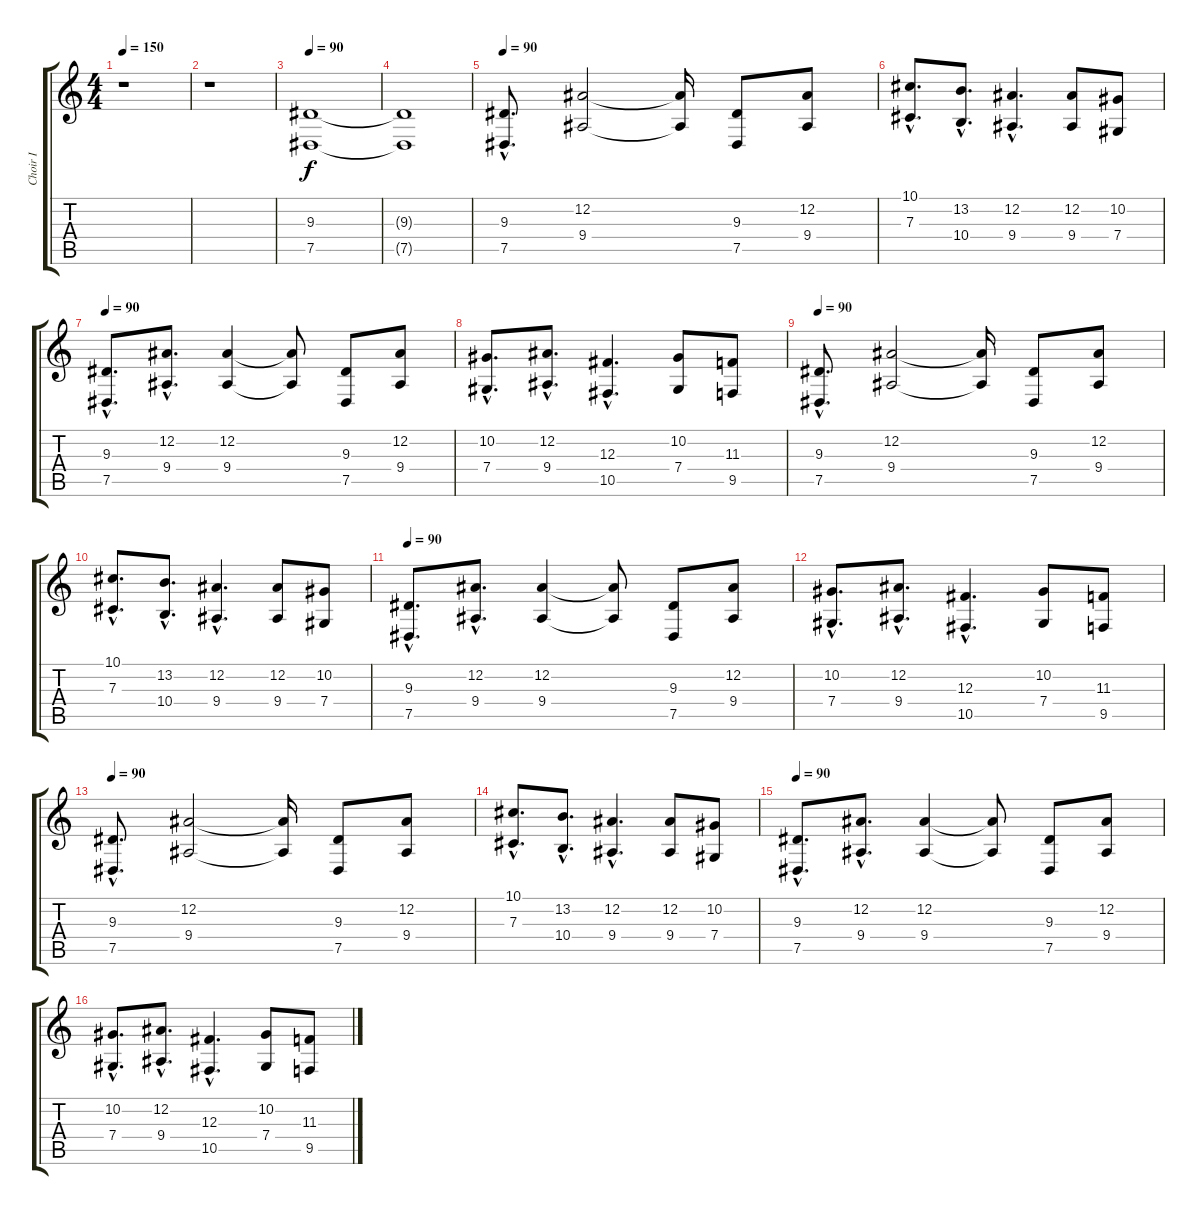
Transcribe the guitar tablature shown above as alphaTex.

\track ("Choir I" "Choir I") {instrument choiraahs}
\staff {score tabs}
\tuning (Eb4 Bb3 Gb3 Db3 Ab2 Eb2) {hide}
\ts (4 4)
\tempo 150
\tempo 90
\tempo 150
\clef g2
\ks c
r.1{dy f instrument choiraahs} |
r.1 |
\tempo 90
(9.3 7.5).1{volume 9} |
(9.3{t} 7.5{t}).1 |
\tempo 90
(9.3{hac} 7.5{hac}).8{d volume 14} (12.2 9.4).2 (12.2{t} 9.4{t}).16 (9.3 7.5).8 (12.2 9.4).8 |
(10.1{hac} 7.3{hac}).8{d} (13.2{hac} 10.4{hac}).8{d} (12.2{hac} 9.4{hac}).4{d} (12.2 9.4).8 (10.2 7.4).8 |
\tempo 90
(9.3{hac} 7.5{hac}).8{d} (12.2{hac} 9.4{hac}).8{d} (12.2 9.4).4 (12.2{t} 9.4{t}).8 (9.3 7.5).8 (12.2 9.4).8 |
(10.2{hac} 7.4{hac}).8{d} (12.2{hac} 9.4{hac}).8{d} (12.3{hac} 10.5{hac}).4{d} (10.2 7.4).8 (11.3 9.5).8 |
\tempo 90
(9.3{hac} 7.5{hac}).8{d volume 14} (12.2 9.4).2 (12.2{t} 9.4{t}).16 (9.3 7.5).8 (12.2 9.4).8 |
(10.1{hac} 7.3{hac}).8{d} (13.2{hac} 10.4{hac}).8{d} (12.2{hac} 9.4{hac}).4{d} (12.2 9.4).8 (10.2 7.4).8 |
\tempo 90
(9.3{hac} 7.5{hac}).8{d} (12.2{hac} 9.4{hac}).8{d} (12.2 9.4).4 (12.2{t} 9.4{t}).8 (9.3 7.5).8 (12.2 9.4).8 |
(10.2{hac} 7.4{hac}).8{d} (12.2{hac} 9.4{hac}).8{d} (12.3{hac} 10.5{hac}).4{d} (10.2 7.4).8 (11.3 9.5).8 |
\tempo 90
(9.3{hac} 7.5{hac}).8{d volume 14} (12.2 9.4).2 (12.2{t} 9.4{t}).16 (9.3 7.5).8 (12.2 9.4).8 |
(10.1{hac} 7.3{hac}).8{d} (13.2{hac} 10.4{hac}).8{d} (12.2{hac} 9.4{hac}).4{d} (12.2 9.4).8 (10.2 7.4).8 |
\tempo 90
(9.3{hac} 7.5{hac}).8{d} (12.2{hac} 9.4{hac}).8{d} (12.2 9.4).4 (12.2{t} 9.4{t}).8 (9.3 7.5).8 (12.2 9.4).8 |
(10.2{hac} 7.4{hac}).8{d} (12.2{hac} 9.4{hac}).8{d} (12.3{hac} 10.5{hac}).4{d} (10.2 7.4).8 (11.3 9.5).8
